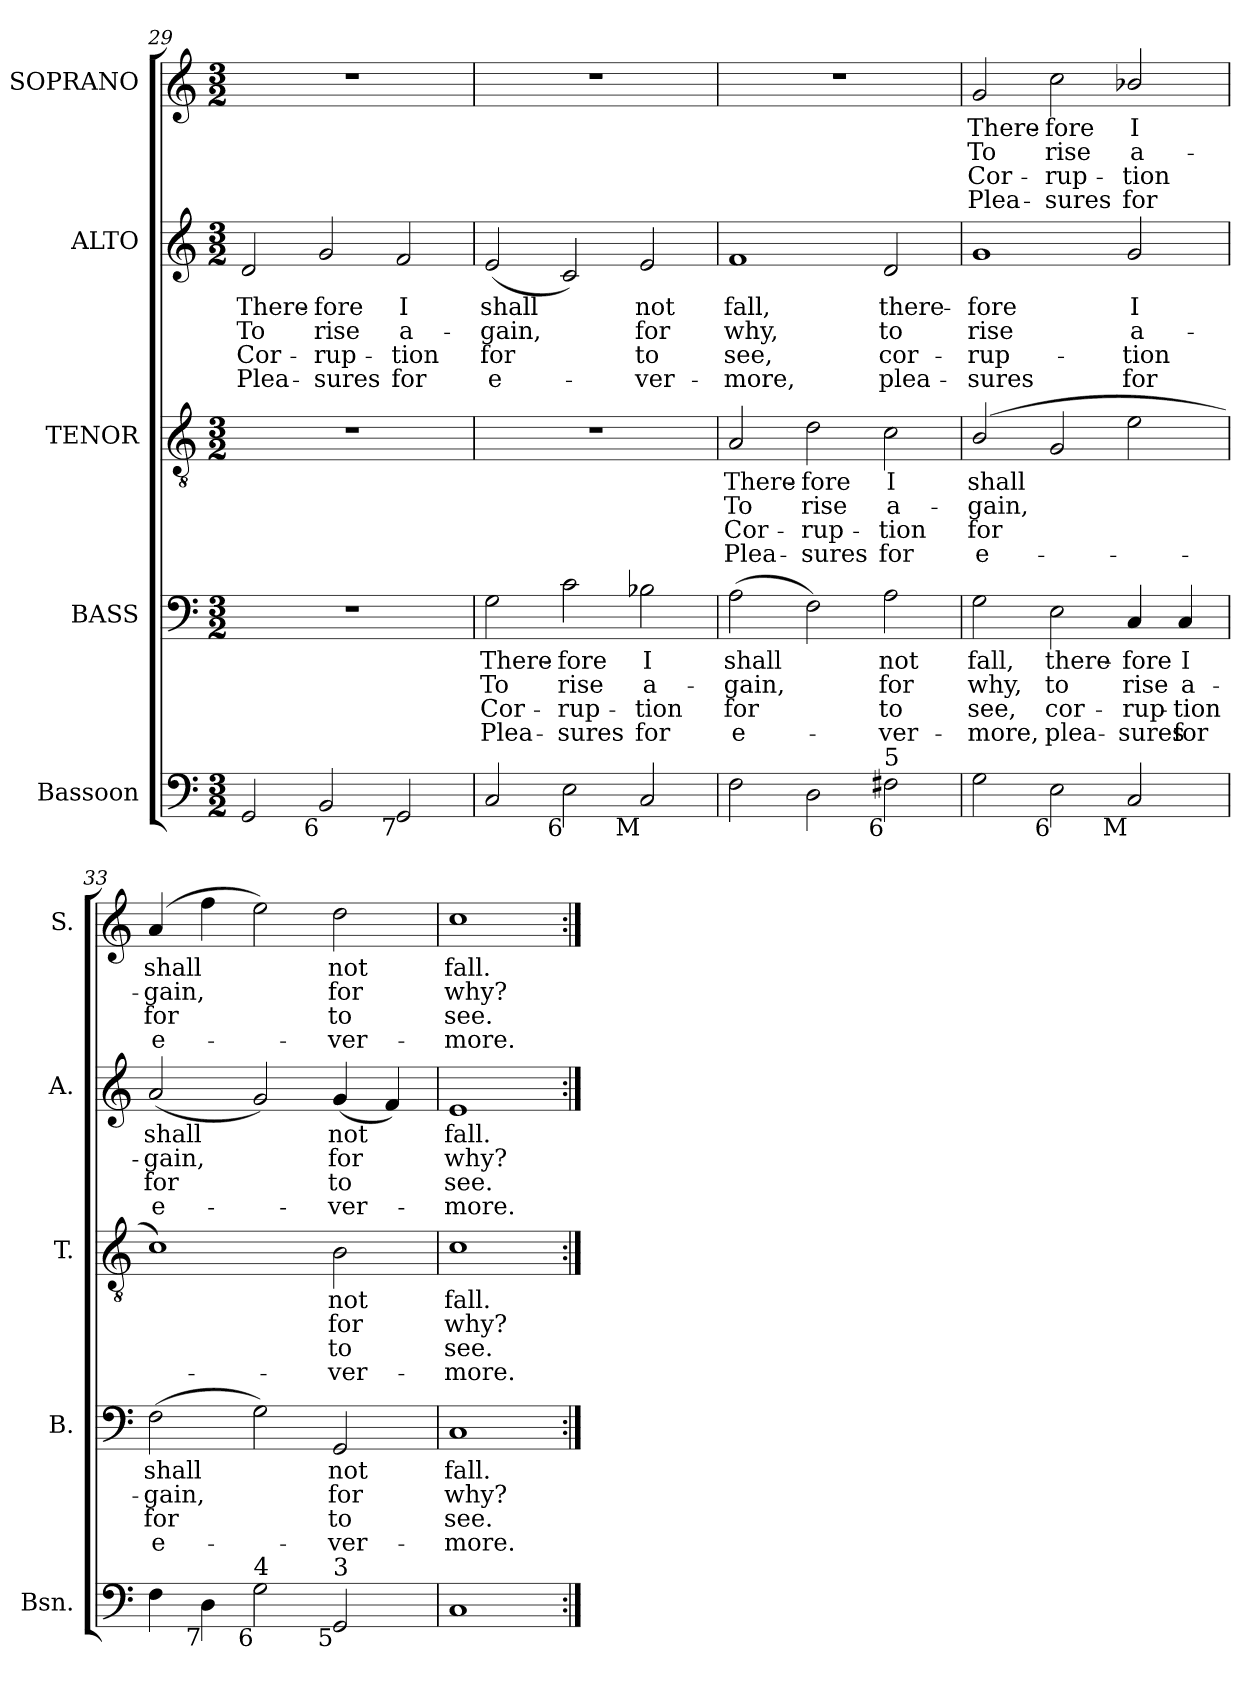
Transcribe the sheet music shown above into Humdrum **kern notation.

**kern	**kern	**text	**text	**text	**text	**kern	**text	**text	**text	**text	**kern	**text	**text	**text	**text	**kern	**text	**text	**text	**text
*part5	*part4	*part4	*part4	*part4	*part4	*part3	*part3	*part3	*part3	*part3	*part2	*part2	*part2	*part2	*part2	*part1	*part1	*part1	*part1	*part1
*staff5	*staff4	*staff4	*staff4	*staff4	*staff4	*staff3	*staff3	*staff3	*staff3	*staff3	*staff2	*staff2	*staff2	*staff2	*staff2	*staff1	*staff1	*staff1	*staff1	*staff1
*I"Bassoon	*I"BASS	*	*	*	*	*I"TENOR	*	*	*	*	*I"ALTO	*	*	*	*	*I"SOPRANO	*	*	*	*
*I'Bsn.	*I'B.	*	*	*	*	*I'T.	*	*	*	*	*I'A.	*	*	*	*	*I'S.	*	*	*	*
*clefF4	*clefF4	*	*	*	*	*clefGv2	*	*	*	*	*clefG2	*	*	*	*	*clefG2	*	*	*	*
*	*	*	*	*	*	*ITrd7c12	*	*	*	*	*	*	*	*	*	*	*	*	*	*
*k[]	*k[]	*	*	*	*	*k[]	*	*	*	*	*k[]	*	*	*	*	*k[]	*	*	*	*
*C:	*C:	*	*	*	*	*C:	*	*	*	*	*C:	*	*	*	*	*C:	*	*	*	*
*M3/2	*M3/2	*	*	*	*	*M3/2	*	*	*	*	*M3/2	*	*	*	*	*M3/2	*	*	*	*
=29	=29	=29	=29	=29	=29	=29	=29	=29	=29	=29	=29	=29	=29	=29	=29	=29	=29	=29	=29	=29
!	!LO:N:vis=1	!	!	!	!	!LO:N:vis=1	!	!	!	!	!	!	!	!	!	!	!	!	!	!
!	!	!	!	!	!	!	!	!	!	!	!	!LO:LY:b:color=#000000	!LO:LY:b:color=#000000	!LO:LY:b:color=#000000	!LO:LY:b:color=#000000	!LO:N:vis=1	!	!	!	!
2GGi/	1.r	.	.	.	.	1.r	.	.	.	.	2di/	There-	To	Cor-	-Plea-	1.r	.	.	.	.
!LO:TX:b:rj:t=6	!	!	!	!	!	!	!	!	!	!	!	!	!	!	!	!	!	!	!	!
!	!	!	!	!	!	!	!	!	!	!	!	!LO:LY:b:color=#000000	!LO:LY:b:color=#000000	!LO:LY:b:color=#000000	!LO:LY:b:color=#000000	!	!	!	!	!
2BBi/	.	.	.	.	.	.	.	.	.	.	2gi/	-fore	rise	-rup-	-sures	.	.	.	.	.
!LO:TX:b:rj:t=7	!	!	!	!	!	!	!	!	!	!	!	!	!	!	!	!	!	!	!	!
!	!	!	!	!	!	!	!	!	!	!	!	!LO:LY:b:color=#000000	!LO:LY:b:color=#000000	!LO:LY:b:color=#000000	!LO:LY:b:color=#000000	!	!	!	!	!
2GGi/	.	.	.	.	.	.	.	.	.	.	2fi/	I	a-	tion	for	.	.	.	.	.
=30	=30	=30	=30	=30	=30	=30	=30	=30	=30	=30	=30	=30	=30	=30	=30	=30	=30	=30	=30	=30
!	!	!LO:LY:b:color=#000000	!LO:LY:b:color=#000000	!LO:LY:b:color=#000000	!LO:LY:b:color=#000000	!LO:N:vis=1	!	!	!	!	!	!	!	!	!	!	!	!	!	!
!	!	!	!	!	!	!	!	!	!	!	!	!LO:LY:b:color=#000000	!LO:LY:b:color=#000000	!LO:LY:b:color=#000000	!LO:LY:b:color=#000000	!LO:N:vis=1	!	!	!	!
2Ci/	2Gi\	There-	To	Cor-	-Plea-	1.r	.	.	.	.	(2ei/	shall	-gain,	for	e-	1.r	.	.	.	.
!LO:TX:b:rj:t=6	!	!	!	!	!	!	!	!	!	!	!	!	!	!	!	!	!	!	!	!
!	!	!LO:LY:b:color=#000000	!LO:LY:b:color=#000000	!LO:LY:b:color=#000000	!LO:LY:b:color=#000000	!	!	!	!	!	!	!	!	!	!	!	!	!	!	!
2Ei\	2ci\	-fore	rise	-rup-	-sures	.	.	.	.	.	2ci/)	.	.	.	.	.	.	.	.	.
!	!	!LO:LY:b:color=#000000	!LO:LY:b:color=#000000	!LO:LY:b:color=#000000	!LO:LY:b:color=#000000	!	!	!	!	!	!	!	!	!	!	!	!	!	!	!
!LO:TX:b:rj:t=M	!	!	!	!	!	!	!	!	!	!	!	!	!	!	!	!	!	!	!	!
!	!	!	!	!	!	!	!	!	!	!	!	!LO:LY:b:color=#000000	!LO:LY:b:color=#000000	!LO:LY:b:color=#000000	!LO:LY:b:color=#000000	!	!	!	!	!
2Ci/	2B-Xi\	I	a-	tion	for	.	.	.	.	.	2ei/	not	for	-to	ver-	.	.	.	.	.
!!LO:LB:g=z
=31	=31	=31	=31	=31	=31	=31	=31	=31	=31	=31	=31	=31	=31	=31	=31	=31	=31	=31	=31	=31
!	!	!LO:LY:b:color=#000000	!LO:LY:b:color=#000000	!LO:LY:b:color=#000000	!LO:LY:b:color=#000000	!	!	!	!	!	!	!	!	!	!	!	!	!	!	!
!	!	!	!	!	!	!	!LO:LY:b:color=#000000	!LO:LY:b:color=#000000	!LO:LY:b:color=#000000	!LO:LY:b:color=#000000	!	!	!	!	!	!	!	!	!	!
!	!	!	!	!	!	!	!	!	!	!	!	!LO:LY:b:color=#000000	!LO:LY:b:color=#000000	!LO:LY:b:color=#000000	!LO:LY:b:color=#000000	!LO:N:vis=1	!	!	!	!
2Fi\	(2Ai\	shall	-gain,	for	e-	2AAi/	There-	To	Cor-	-Plea-	1fi	fall,	why,	-see,	more,	1.r	.	.	.	.
!	!	!	!	!	!	!	!LO:LY:b:color=#000000	!LO:LY:b:color=#000000	!LO:LY:b:color=#000000	!LO:LY:b:color=#000000	!	!	!	!	!	!	!	!	!	!
2Di\	2Fi\)	.	.	.	.	2Di\	-fore	rise	-rup-	-sures	.	.	.	.	.	.	.	.	.	.
!	!	!LO:LY:b:color=#000000	!LO:LY:b:color=#000000	!LO:LY:b:color=#000000	!LO:LY:b:color=#000000	!	!	!	!	!	!	!	!	!	!	!	!	!	!	!
!	!	!	!	!	!	!	!LO:LY:b:color=#000000	!LO:LY:b:color=#000000	!LO:LY:b:color=#000000	!LO:LY:b:color=#000000	!	!	!	!	!	!	!	!	!	!
!LO:TX:b:rj:t=6	!	!	!	!	!	!	!	!	!	!	!	!	!	!	!	!	!	!	!	!
!LO:TX:t=5	!	!	!	!	!	!	!	!	!	!	!	!	!	!	!	!	!	!	!	!
!	!	!	!	!	!	!	!	!	!	!	!	!LO:LY:b:color=#000000	!LO:LY:b:color=#000000	!LO:LY:b:color=#000000	!LO:LY:b:color=#000000	!	!	!	!	!
2F#Xi\	2Ai\	not	for	-to	ver-	2Ci\	I	a-	tion	for	2di/	there-	to	cor-	-plea-	.	.	.	.	.
=32	=32	=32	=32	=32	=32	=32	=32	=32	=32	=32	=32	=32	=32	=32	=32	=32	=32	=32	=32	=32
!	!	!LO:LY:b:color=#000000	!LO:LY:b:color=#000000	!LO:LY:b:color=#000000	!LO:LY:b:color=#000000	!	!	!	!	!	!	!	!	!	!	!	!	!	!	!
!	!	!	!	!	!	!	!LO:LY:b:color=#000000	!LO:LY:b:color=#000000	!LO:LY:b:color=#000000	!LO:LY:b:color=#000000	!	!	!	!	!	!	!	!	!	!
!	!	!	!	!	!	!	!	!	!	!	!	!LO:LY:b:color=#000000	!LO:LY:b:color=#000000	!LO:LY:b:color=#000000	!LO:LY:b:color=#000000	!	!	!	!	!
!	!	!	!	!	!	!	!	!	!	!	!	!	!	!	!	!	!LO:LY:b:color=#000000	!LO:LY:b:color=#000000	!LO:LY:b:color=#000000	!LO:LY:b:color=#000000
2Gi\	2Gi\	fall,	why,	-see,	more,	(2BBi/	shall	-gain,	for	e-	1gi	-fore	rise	-rup-	-sures	2gi/	There-	To	Cor-	-Plea-
!	!	!LO:LY:b:color=#000000	!LO:LY:b:color=#000000	!LO:LY:b:color=#000000	!LO:LY:b:color=#000000	!	!	!	!	!	!	!	!	!	!	!	!	!	!	!
!LO:TX:b:rj:t=6	!	!	!	!	!	!	!	!	!	!	!	!	!	!	!	!	!	!	!	!
!	!	!	!	!	!	!	!	!	!	!	!	!	!	!	!	!	!LO:LY:b:color=#000000	!LO:LY:b:color=#000000	!LO:LY:b:color=#000000	!LO:LY:b:color=#000000
2Ei\	2Ei\	there-	to	cor-	-plea-	2GGi/	.	.	.	.	.	.	.	.	.	2cci\	-fore	rise	-rup-	-sures
!	!	!LO:LY:b:color=#000000	!LO:LY:b:color=#000000	!LO:LY:b:color=#000000	!LO:LY:b:color=#000000	!	!	!	!	!	!	!	!	!	!	!	!	!	!	!
!	!	!	!	!	!	!	!	!	!	!	!	!LO:LY:b:color=#000000	!LO:LY:b:color=#000000	!LO:LY:b:color=#000000	!LO:LY:b:color=#000000	!	!	!	!	!
!LO:TX:b:rj:t=M	!	!	!	!	!	!	!	!	!	!	!	!	!	!	!	!	!	!	!	!
!	!	!	!	!	!	!	!	!	!	!	!	!	!	!	!	!	!LO:LY:b:color=#000000	!LO:LY:b:color=#000000	!LO:LY:b:color=#000000	!LO:LY:b:color=#000000
2Ci/	4Ci/	-fore	rise	-rup-	-sures	2Ei\	.	.	.	.	2gi/	I	a-	tion	for	2b-Xi/	I	a-	tion	for
!	!	!LO:LY:b:color=#000000	!LO:LY:b:color=#000000	!LO:LY:b:color=#000000	!LO:LY:b:color=#000000	!	!	!	!	!	!	!	!	!	!	!	!	!	!	!
.	4Ci/	I	a-	tion	for	.	.	.	.	.	.	.	.	.	.	.	.	.	.	.
=33	=33	=33	=33	=33	=33	=33	=33	=33	=33	=33	=33	=33	=33	=33	=33	=33	=33	=33	=33	=33
!	!	!LO:LY:b:color=#000000	!LO:LY:b:color=#000000	!LO:LY:b:color=#000000	!LO:LY:b:color=#000000	!	!	!	!	!	!	!	!	!	!	!	!	!	!	!
!	!	!	!	!	!	!	!	!	!	!	!	!LO:LY:b:color=#000000	!LO:LY:b:color=#000000	!LO:LY:b:color=#000000	!LO:LY:b:color=#000000	!	!	!	!	!
!	!	!	!	!	!	!	!	!	!	!	!	!	!	!	!	!	!LO:LY:b:color=#000000	!LO:LY:b:color=#000000	!LO:LY:b:color=#000000	!LO:LY:b:color=#000000
4Fi\	(2Fi\	shall	-gain,	for	e-	1Ci)	.	.	.	.	(2ai/	shall	-gain,	for	e-	(4ai/	shall	-gain,	for	e-
!LO:TX:b:rj:t=7	!	!	!	!	!	!	!	!	!	!	!	!	!	!	!	!	!	!	!	!
4Di\	.	.	.	.	.	.	.	.	.	.	.	.	.	.	.	4ffi\	.	.	.	.
!LO:TX:b:rj:t=6	!	!	!	!	!	!	!	!	!	!	!	!	!	!	!	!	!	!	!	!
!LO:TX:t=4	!	!	!	!	!	!	!	!	!	!	!	!	!	!	!	!	!	!	!	!
2Gi\	2Gi\)	.	.	.	.	.	.	.	.	.	2gi/)	.	.	.	.	2eei\)	.	.	.	.
!	!	!LO:LY:b:color=#000000	!LO:LY:b:color=#000000	!LO:LY:b:color=#000000	!LO:LY:b:color=#000000	!	!	!	!	!	!	!	!	!	!	!	!	!	!	!
!	!	!	!	!	!	!	!LO:LY:b:color=#000000	!LO:LY:b:color=#000000	!LO:LY:b:color=#000000	!LO:LY:b:color=#000000	!	!	!	!	!	!	!	!	!	!
!	!	!	!	!	!	!	!	!	!	!	!	!LO:LY:b:color=#000000	!LO:LY:b:color=#000000	!LO:LY:b:color=#000000	!LO:LY:b:color=#000000	!	!	!	!	!
!LO:TX:b:rj:t=5	!	!	!	!	!	!	!	!	!	!	!	!	!	!	!	!	!	!	!	!
!LO:TX:t=3	!	!	!	!	!	!	!	!	!	!	!	!	!	!	!	!	!	!	!	!
!	!	!	!	!	!	!	!	!	!	!	!	!	!	!	!	!	!LO:LY:b:color=#000000	!LO:LY:b:color=#000000	!LO:LY:b:color=#000000	!LO:LY:b:color=#000000
2GGi/	2GGi/	not	for	-to	ver-	2BBi\	not	for	-to	ver-	(4gi/	not	for	-to	ver-	2ddi\	not	for	-to	ver-
.	.	.	.	.	.	.	.	.	.	.	4fi/)	.	.	.	.	.	.	.	.	.
=34	=34	=34	=34	=34	=34	=34	=34	=34	=34	=34	=34	=34	=34	=34	=34	=34	=34	=34	=34	=34
!	!	!LO:LY:b:color=#000000	!LO:LY:b:color=#000000	!LO:LY:b:color=#000000	!LO:LY:b:color=#000000	!	!	!	!	!	!	!	!	!	!	!	!	!	!	!
!	!	!	!	!	!	!	!LO:LY:b:color=#000000	!LO:LY:b:color=#000000	!LO:LY:b:color=#000000	!LO:LY:b:color=#000000	!	!	!	!	!	!	!	!	!	!
!	!	!	!	!	!	!	!	!	!	!	!	!LO:LY:b:color=#000000	!LO:LY:b:color=#000000	!LO:LY:b:color=#000000	!LO:LY:b:color=#000000	!	!	!	!	!
!	!	!	!	!	!	!	!	!	!	!	!	!	!	!	!	!	!LO:LY:b:color=#000000	!LO:LY:b:color=#000000	!LO:LY:b:color=#000000	!LO:LY:b:color=#000000
1Ci	1Ci	fall.	why?	-see.	more.	1Ci	fall.	why?	-see.	more.	1ei	fall.	why?	-see.	more.	1cci	fall.	why?	-see.	more.
=:|!	=:|!	=:|!	=:|!	=:|!	=:|!	=:|!	=:|!	=:|!	=:|!	=:|!	=:|!	=:|!	=:|!	=:|!	=:|!	=:|!	=:|!	=:|!	=:|!	=:|!
*-	*-	*-	*-	*-	*-	*-	*-	*-	*-	*-	*-	*-	*-	*-	*-	*-	*-	*-	*-	*-
